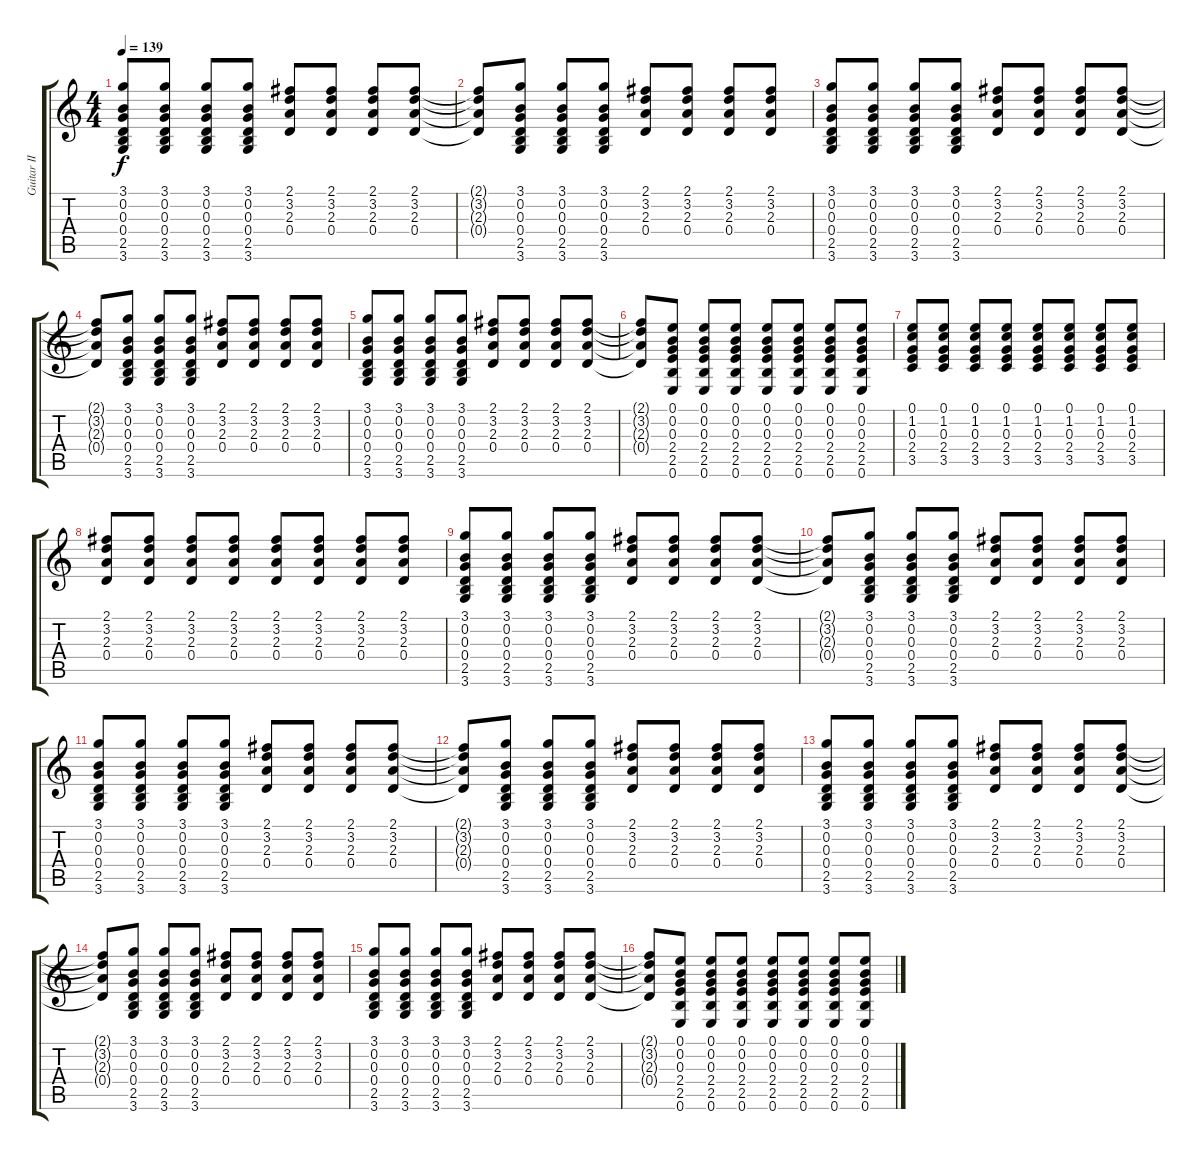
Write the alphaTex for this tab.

\track ("Guitar II" "Guitar II") {instrument acousticguitarsteel}
\staff {score tabs}
\tuning (E4 B3 G3 D3 A2 E2) {hide}
\ts (4 4)
\tempo 139
\clef g2
\ks c
(3.1 0.2 0.3 0.4 2.5 3.6).8{dy f} (3.1 0.2 0.3 0.4 2.5 3.6).8 (3.1 0.2 0.3 0.4 2.5 3.6).8 (3.1 0.2 0.3 0.4 2.5 3.6).8 (2.1 3.2 2.3 0.4).8 (2.1 3.2 2.3 0.4).8 (2.1 3.2 2.3 0.4).8 (2.1 3.2 2.3 0.4).8 |
(2.1{t} 3.2{t} 2.3{t} 0.4{t}).8 (3.1 0.2 0.3 0.4 2.5 3.6).8 (3.1 0.2 0.3 0.4 2.5 3.6).8 (3.1 0.2 0.3 0.4 2.5 3.6).8 (2.1 3.2 2.3 0.4).8 (2.1 3.2 2.3 0.4).8 (2.1 3.2 2.3 0.4).8 (2.1 3.2 2.3 0.4).8 |
(3.1 0.2 0.3 0.4 2.5 3.6).8 (3.1 0.2 0.3 0.4 2.5 3.6).8 (3.1 0.2 0.3 0.4 2.5 3.6).8 (3.1 0.2 0.3 0.4 2.5 3.6).8 (2.1 3.2 2.3 0.4).8 (2.1 3.2 2.3 0.4).8 (2.1 3.2 2.3 0.4).8 (2.1 3.2 2.3 0.4).8 |
(2.1{t} 3.2{t} 2.3{t} 0.4{t}).8 (3.1 0.2 0.3 0.4 2.5 3.6).8 (3.1 0.2 0.3 0.4 2.5 3.6).8 (3.1 0.2 0.3 0.4 2.5 3.6).8 (2.1 3.2 2.3 0.4).8 (2.1 3.2 2.3 0.4).8 (2.1 3.2 2.3 0.4).8 (2.1 3.2 2.3 0.4).8 |
(3.1 0.2 0.3 0.4 2.5 3.6).8 (3.1 0.2 0.3 0.4 2.5 3.6).8 (3.1 0.2 0.3 0.4 2.5 3.6).8 (3.1 0.2 0.3 0.4 2.5 3.6).8 (2.1 3.2 2.3 0.4).8 (2.1 3.2 2.3 0.4).8 (2.1 3.2 2.3 0.4).8 (2.1 3.2 2.3 0.4).8 |
(2.1{t} 3.2{t} 2.3{t} 0.4{t}).8 (0.1 0.2 0.3 2.4 2.5 0.6).8 (0.1 0.2 0.3 2.4 2.5 0.6).8 (0.1 0.2 0.3 2.4 2.5 0.6).8 (0.1 0.2 0.3 2.4 2.5 0.6).8 (0.1 0.2 0.3 2.4 2.5 0.6).8 (0.1 0.2 0.3 2.4 2.5 0.6).8 (0.1 0.2 0.3 2.4 2.5 0.6).8 |
(0.1 1.2 0.3 2.4 3.5).8 (0.1 1.2 0.3 2.4 3.5).8 (0.1 1.2 0.3 2.4 3.5).8 (0.1 1.2 0.3 2.4 3.5).8 (0.1 1.2 0.3 2.4 3.5).8 (0.1 1.2 0.3 2.4 3.5).8 (0.1 1.2 0.3 2.4 3.5).8 (0.1 1.2 0.3 2.4 3.5).8 |
(2.1 3.2 2.3 0.4).8 (2.1 3.2 2.3 0.4).8 (2.1 3.2 2.3 0.4).8 (2.1 3.2 2.3 0.4).8 (2.1 3.2 2.3 0.4).8 (2.1 3.2 2.3 0.4).8 (2.1 3.2 2.3 0.4).8 (2.1 3.2 2.3 0.4).8 |
(3.1 0.2 0.3 0.4 2.5 3.6).8 (3.1 0.2 0.3 0.4 2.5 3.6).8 (3.1 0.2 0.3 0.4 2.5 3.6).8 (3.1 0.2 0.3 0.4 2.5 3.6).8 (2.1 3.2 2.3 0.4).8 (2.1 3.2 2.3 0.4).8 (2.1 3.2 2.3 0.4).8 (2.1 3.2 2.3 0.4).8 |
(2.1{t} 3.2{t} 2.3{t} 0.4{t}).8 (3.1 0.2 0.3 0.4 2.5 3.6).8 (3.1 0.2 0.3 0.4 2.5 3.6).8 (3.1 0.2 0.3 0.4 2.5 3.6).8 (2.1 3.2 2.3 0.4).8 (2.1 3.2 2.3 0.4).8 (2.1 3.2 2.3 0.4).8 (2.1 3.2 2.3 0.4).8 |
(3.1 0.2 0.3 0.4 2.5 3.6).8 (3.1 0.2 0.3 0.4 2.5 3.6).8 (3.1 0.2 0.3 0.4 2.5 3.6).8 (3.1 0.2 0.3 0.4 2.5 3.6).8 (2.1 3.2 2.3 0.4).8 (2.1 3.2 2.3 0.4).8 (2.1 3.2 2.3 0.4).8 (2.1 3.2 2.3 0.4).8 |
(2.1{t} 3.2{t} 2.3{t} 0.4{t}).8 (3.1 0.2 0.3 0.4 2.5 3.6).8 (3.1 0.2 0.3 0.4 2.5 3.6).8 (3.1 0.2 0.3 0.4 2.5 3.6).8 (2.1 3.2 2.3 0.4).8 (2.1 3.2 2.3 0.4).8 (2.1 3.2 2.3 0.4).8 (2.1 3.2 2.3 0.4).8 |
(3.1 0.2 0.3 0.4 2.5 3.6).8 (3.1 0.2 0.3 0.4 2.5 3.6).8 (3.1 0.2 0.3 0.4 2.5 3.6).8 (3.1 0.2 0.3 0.4 2.5 3.6).8 (2.1 3.2 2.3 0.4).8 (2.1 3.2 2.3 0.4).8 (2.1 3.2 2.3 0.4).8 (2.1 3.2 2.3 0.4).8 |
(2.1{t} 3.2{t} 2.3{t} 0.4{t}).8 (3.1 0.2 0.3 0.4 2.5 3.6).8 (3.1 0.2 0.3 0.4 2.5 3.6).8 (3.1 0.2 0.3 0.4 2.5 3.6).8 (2.1 3.2 2.3 0.4).8 (2.1 3.2 2.3 0.4).8 (2.1 3.2 2.3 0.4).8 (2.1 3.2 2.3 0.4).8 |
(3.1 0.2 0.3 0.4 2.5 3.6).8 (3.1 0.2 0.3 0.4 2.5 3.6).8 (3.1 0.2 0.3 0.4 2.5 3.6).8 (3.1 0.2 0.3 0.4 2.5 3.6).8 (2.1 3.2 2.3 0.4).8 (2.1 3.2 2.3 0.4).8 (2.1 3.2 2.3 0.4).8 (2.1 3.2 2.3 0.4).8 |
(2.1{t} 3.2{t} 2.3{t} 0.4{t}).8 (0.1 0.2 0.3 2.4 2.5 0.6).8 (0.1 0.2 0.3 2.4 2.5 0.6).8 (0.1 0.2 0.3 2.4 2.5 0.6).8 (0.1 0.2 0.3 2.4 2.5 0.6).8 (0.1 0.2 0.3 2.4 2.5 0.6).8 (0.1 0.2 0.3 2.4 2.5 0.6).8 (0.1 0.2 0.3 2.4 2.5 0.6).8
